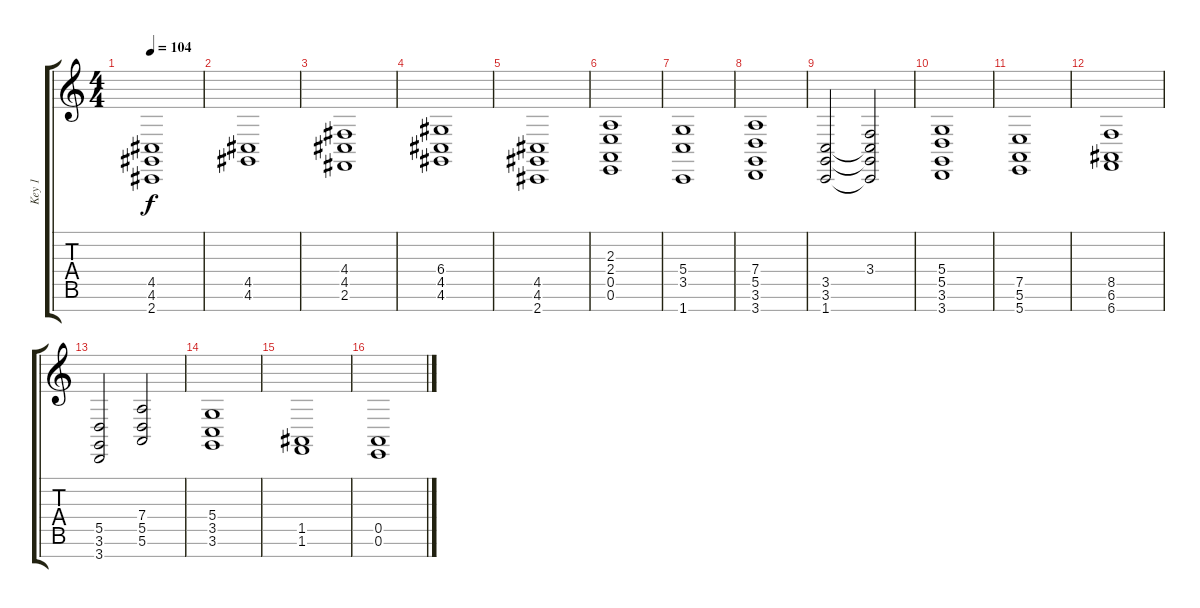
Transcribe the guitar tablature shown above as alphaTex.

\track ("Key 1 " "Key 1 ") {instrument pad2warm}
\staff {score tabs}
\tuning (E4 B3 G3 D3 A2 E2 B1) {hide}
\ts (4 4)
\tempo 104
\clef g2
\ks c
(4.5 4.6 2.7).1{dy f} |
(4.5 4.6).1 |
(4.4 4.5 2.6).1 |
(6.4 4.5 4.6).1 |
(4.5 4.6 2.7).1 |
(2.3 2.4 0.5 0.6).1 |
(5.4 3.5 1.7).1 |
(7.4 5.5 3.6 3.7).1 |
(3.5 3.6 1.7).2 (3.4 3.5{t} 3.6{t} 1.7{t}).2 |
(5.4 5.5 3.6 3.7).1 |
(7.5 5.6 5.7).1 |
(8.5 6.6 6.7).1 |
(5.5 3.6 3.7).2 (7.4 5.5 5.6).2 |
(5.4 3.5 3.6).1 |
(1.5 1.6).1 |
(0.5 0.6).1
